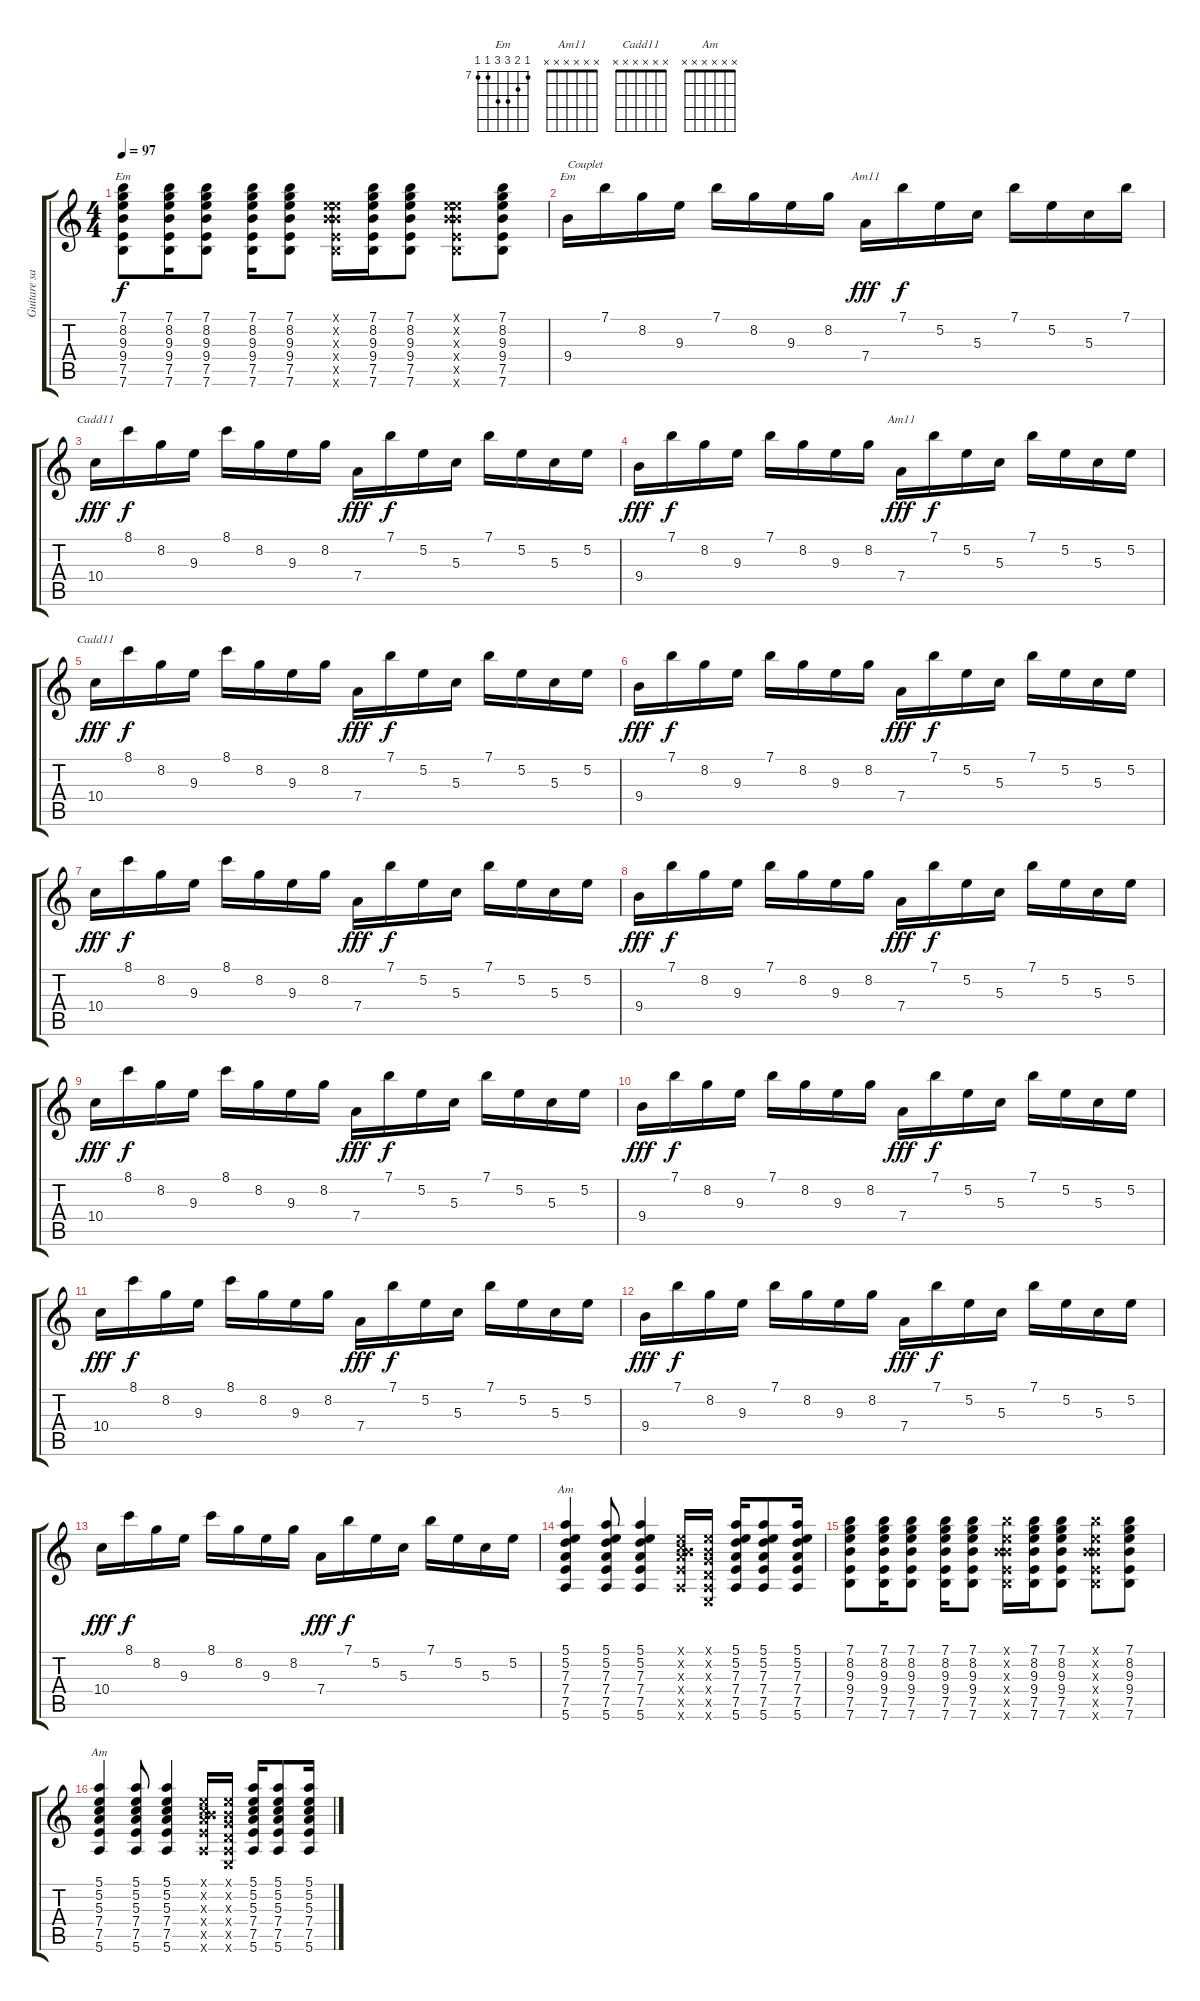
\track ("Guitare saturée" "Guitare sa") {instrument overdrivenguitar}
\staff {score tabs}
\tuning (E4 B3 G3 D3 A2 E2) {hide}
\chord ("Em" x x x x x x) {firstfret 0}
\chord ("Em" 7 8 9 9 7 7) {firstfret 7}
\chord ("Am11" 7 5 5 7 5 5) {firstfret 5}
\chord ("Cadd11" 8 8 9 10 8 8) {firstfret 8}
\chord ("Am11" x x x x x x) {firstfret 0}
\chord ("Cadd11" x x x x x x) {firstfret 0}
\chord ("Am" 5 5 5 7 7 5) {firstfret 5}
\chord ("Am" x x x x x x) {firstfret 0}
\ts (4 4)
\tempo 97
\clef g2
\ks c
(7.1 8.2 9.3 9.4 7.5 7.6).8{ch "Em" dy f} (7.1 8.2 9.3 9.4 7.5 7.6).16 (7.1 8.2 9.3 9.4 7.5 7.6).8 (7.1 8.2 9.3 9.4 7.5 7.6).16 (7.1 8.2 9.3 9.4 7.5 7.6).8 (0.1{x} 0.2{x} 9.3{x} 9.4{x} 7.5{x} 7.6{x}).16 (7.1 8.2 9.3 9.4 7.5 7.6).16 (7.1 8.2 9.3 9.4 7.5 7.6).8 (0.1{x} 0.2{x} 9.3{x} 9.4{x} 7.5{x} 7.6{x}).8 (7.1 8.2 9.3 9.4 7.5 7.6).8 |
9.4.16{ch "Em" txt "Couplet"} 7.1.16 8.2.16 9.3.16 7.1.16 8.2.16 9.3.16 8.2.16 7.4.16{ch "Am11" dy fff} 7.1.16{dy f} 5.2.16 5.3.16 7.1.16 5.2.16 5.3.16 7.1.16 |
10.4.16{ch "Cadd11" dy fff} 8.1.16{dy f} 8.2.16 9.3.16 8.1.16 8.2.16 9.3.16 8.2.16 7.4.16{dy fff} 7.1.16{dy f} 5.2.16 5.3.16 7.1.16 5.2.16 5.3.16 5.2.16 |
9.4.16{dy fff} 7.1.16{dy f} 8.2.16 9.3.16 7.1.16 8.2.16 9.3.16 8.2.16 7.4.16{ch "Am11" dy fff} 7.1.16{dy f} 5.2.16 5.3.16 7.1.16 5.2.16 5.3.16 5.2.16 |
10.4.16{ch "Cadd11" dy fff} 8.1.16{dy f} 8.2.16 9.3.16 8.1.16 8.2.16 9.3.16 8.2.16 7.4.16{dy fff} 7.1.16{dy f} 5.2.16 5.3.16 7.1.16 5.2.16 5.3.16 5.2.16 |
9.4.16{dy fff} 7.1.16{dy f} 8.2.16 9.3.16 7.1.16 8.2.16 9.3.16 8.2.16 7.4.16{dy fff} 7.1.16{dy f} 5.2.16 5.3.16 7.1.16 5.2.16 5.3.16 5.2.16 |
10.4.16{dy fff} 8.1.16{dy f} 8.2.16 9.3.16 8.1.16 8.2.16 9.3.16 8.2.16 7.4.16{dy fff} 7.1.16{dy f} 5.2.16 5.3.16 7.1.16 5.2.16 5.3.16 5.2.16 |
9.4.16{dy fff} 7.1.16{dy f} 8.2.16 9.3.16 7.1.16 8.2.16 9.3.16 8.2.16 7.4.16{dy fff} 7.1.16{dy f} 5.2.16 5.3.16 7.1.16 5.2.16 5.3.16 5.2.16 |
10.4.16{dy fff} 8.1.16{dy f} 8.2.16 9.3.16 8.1.16 8.2.16 9.3.16 8.2.16 7.4.16{dy fff} 7.1.16{dy f} 5.2.16 5.3.16 7.1.16 5.2.16 5.3.16 5.2.16 |
9.4.16{dy fff} 7.1.16{dy f} 8.2.16 9.3.16 7.1.16 8.2.16 9.3.16 8.2.16 7.4.16{dy fff} 7.1.16{dy f} 5.2.16 5.3.16 7.1.16 5.2.16 5.3.16 5.2.16 |
10.4.16{dy fff} 8.1.16{dy f} 8.2.16 9.3.16 8.1.16 8.2.16 9.3.16 8.2.16 7.4.16{dy fff volume 5} 7.1.16{dy f volume 6} 5.2.16{volume 7} 5.3.16{volume 8} 7.1.16{volume 8} 5.2.16{volume 8} 5.3.16{volume 9} 5.2.16{volume 10} |
9.4.16{dy fff volume 10} 7.1.16{dy f volume 10} 8.2.16{volume 10} 9.3.16{volume 10} 7.1.16{volume 10} 8.2.16{volume 10} 9.3.16{volume 11} 8.2.16{volume 12} 7.4.16{dy fff volume 13} 7.1.16{dy f volume 14} 5.2.16{volume 15} 5.3.16{volume 16} 7.1.16{volume 16} 5.2.16{volume 16} 5.3.16{volume 16} 5.2.16{volume 16} |
10.4.16{dy fff volume 16} 8.1.16{dy f volume 16} 8.2.16{volume 16} 9.3.16{volume 16} 8.1.16{volume 16} 8.2.16{volume 16} 9.3.16{volume 16} 8.2.16{volume 16} 7.4.16{dy fff volume 16} 7.1.16{dy f volume 16} 5.2.16{volume 16} 5.3.16{volume 16} 7.1.16{volume 16} 5.2.16{volume 16} 5.3.16{volume 16} 5.2.16{volume 16} |
(5.1 5.2 7.3 7.4 7.5 5.6).4{ch "Am" volume 5} (5.1 5.2 7.3 7.4 7.5 5.6).8 (5.1 5.2 7.3 7.4 7.5 5.6).4 (0.1{x} 0.2{x} 5.3{x} 7.4{x} 7.5{x} 5.6{x}).16 (0.1{x} 0.2{x} 0.3{x} 0.4{x} 0.5{x} 0.6{x}).16 (5.1 5.2 7.3 7.4 7.5 5.6).16 (5.1 5.2 7.3 7.4 7.5 5.6).8 (5.1 5.2 7.3 7.4 7.5 5.6).16 |
(7.1 8.2 9.3 9.4 7.5 7.6).8 (7.1 8.2 9.3 9.4 7.5 7.6).16 (7.1 8.2 9.3 9.4 7.5 7.6).8 (7.1 8.2 9.3 9.4 7.5 7.6).16 (7.1 8.2 9.3 9.4 7.5 7.6).8 (7.1{x} 0.2{x} 9.3{x} 9.4{x} 7.5{x} 7.6{x}).16 (7.1 8.2 9.3 9.4 7.5 7.6).16 (7.1 8.2 9.3 9.4 7.5 7.6).8 (7.1{x} 0.2{x} 9.3{x} 9.4{x} 7.5{x} 7.6{x}).8 (7.1 8.2 9.3 9.4 7.5 7.6).8 |
(5.1 5.2 5.3 7.4 7.5 5.6).4{ch "Am"} (5.1 5.2 5.3 7.4 7.5 5.6).8 (5.1 5.2 5.3 7.4 7.5 5.6).4 (0.1{x} 0.2{x} 5.3{x} 7.4{x} 7.5{x} 5.6{x}).16 (0.1{x} 0.2{x} 0.3{x} 0.4{x} 0.5{x} 0.6{x}).16 (5.1 5.2 5.3 7.4 7.5 5.6).16 (5.1 5.2 5.3 7.4 7.5 5.6).8 (5.1 5.2 5.3 7.4 7.5 5.6).16
